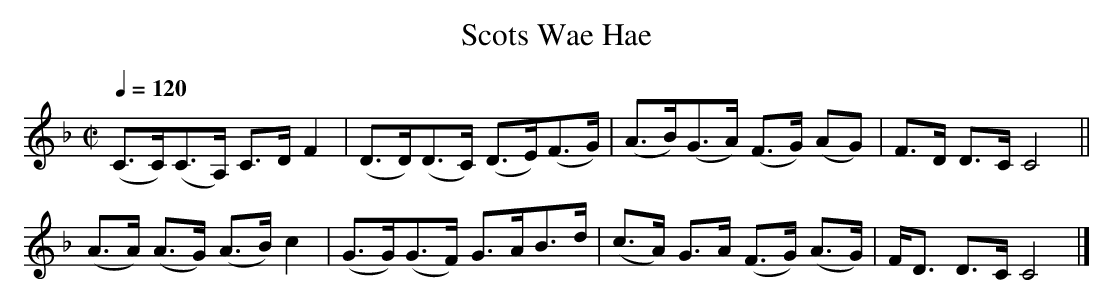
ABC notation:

X:1
T:Scots Wae Hae
M:C|
L:1/8
Q:1/4=120
K:Fmaj clef=treble
(C>C)(C>A,) C>D F2|(D>D)(D>C) (D>E)(F>G)|\
(A>B)(G>A) (F>G) (AG)|F>D D>C C4||!
(A>A) (A>G) (A>B) c2|(G>G)(G>F) G>AB>d|\
(c>A) G>A (F>G) (A>G)|F<D D>C C4|]
